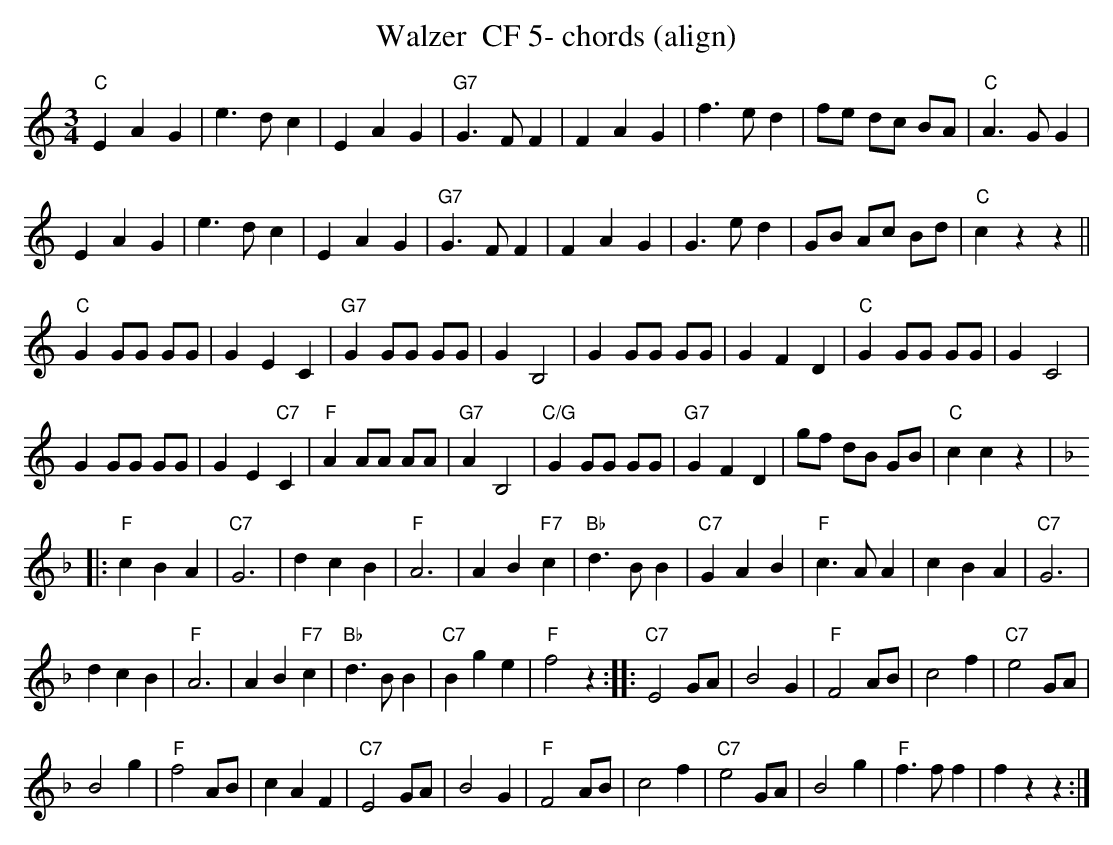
X:1
T:Walzer  CF 5- chords (align)
M:3/4
L:1/4
K:Cmaj%%MIDI gchordon
"C"EAG | e>dc | EAG | "G7"G>FF | FAG | f>ed | f/2e/2 d/2c/2 B/2A/2 | "C"A>GG |
EAG | e>dc | EAG | "G7"G>FF | FAG | G>ed | G/2B/2 A/2c/2 B/2d/2 | "C"czz ||
"C"G G/2G/2 G/2G/2 | GEC | "G7"GG/2G/2 G/2G/2 | GB,2 | GG/2G/2 G/2G/2 | GFD | "C"GG/2G/2 G/2G/2 | \
GC2 |
GG/2G/2 G/2G/2 | GE"C7"C | "F"A A/2A/2 A/2A/2 | "G7"AB,2 | "C/G"GG/2G/2 G/2G/2 | "G7"GFD | \
g/2f/2 d/2B/2 G/2B/2 | "C"ccz |: [K:Fmaj]
"F"cBA | "C7"G3 | dcB | "F"A3 | AB"F7"c | "Bb"d>BB | \
"C7"GAB | "F"c>AA | cBA | "C7"G3 |
dcB | "F"A3 | AB"F7"c | "Bb"d>BB | \
"C7"Bge | "F"f2z :: "C7"E2 G/2A/2 | B2G | "F"F2A/2B/2 | c2f | "C7"e2 G/2A/2 |
B2g | "F"f2 A/2B/2 | cAF | \
"C7"E2G/2A/2 | B2G | "F"F2 A/2B/2 | c2f | "C7"e2 G/2A/2 | B2g | "F"f>ff | fzz :|
